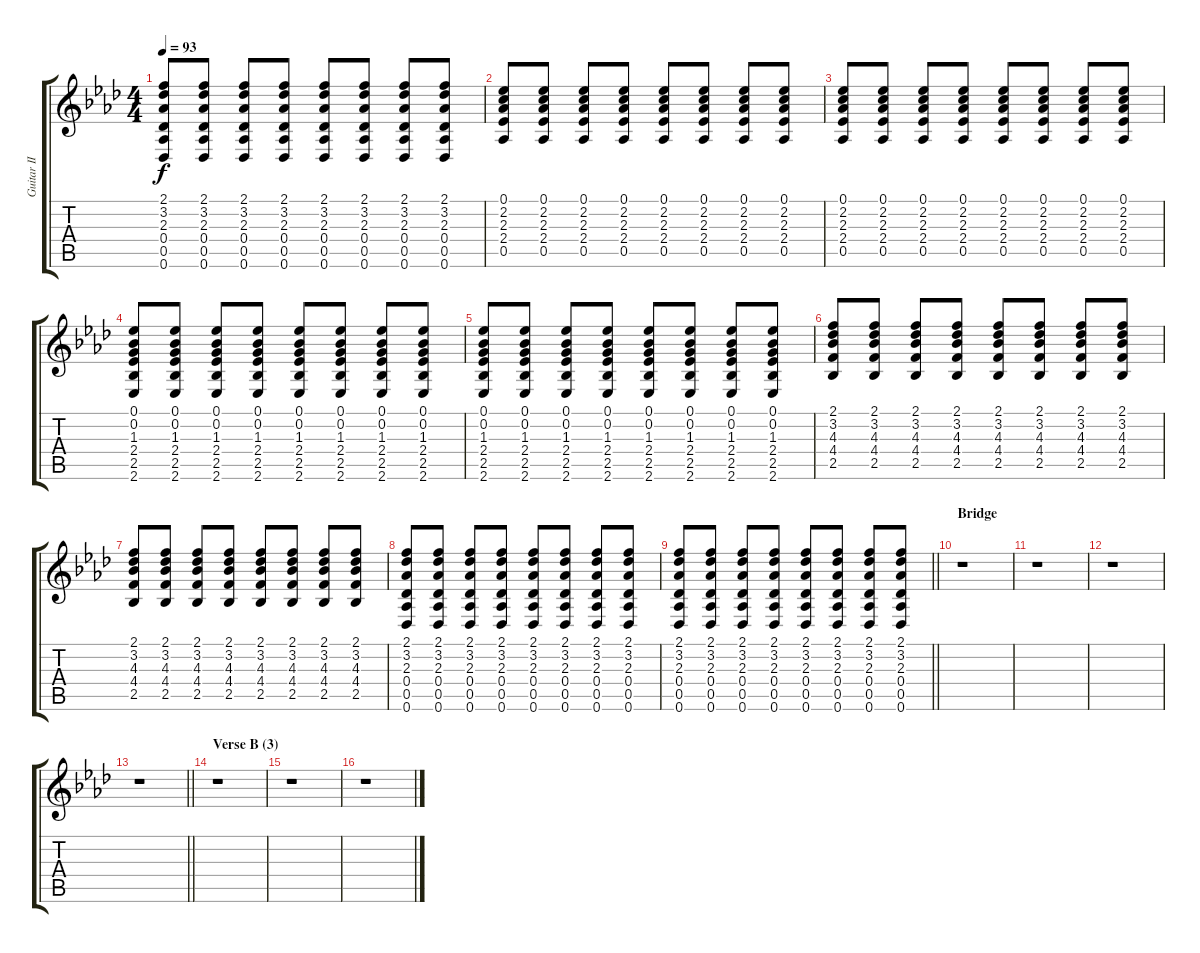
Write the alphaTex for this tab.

\track ("Guitar II" "Guitar II") {instrument overdrivenguitar}
\staff {score tabs}
\tuning (Eb4 Bb3 Gb3 Db3 Ab2 Db2) {hide}
\ts (4 4)
\tempo 93
\clef g2
\ks ab
(2.1 3.2 2.3 0.4 0.5 0.6).8{dy f} (2.1 3.2 2.3 0.4 0.5 0.6).8 (2.1 3.2 2.3 0.4 0.5 0.6).8 (2.1 3.2 2.3 0.4 0.5 0.6).8 (2.1 3.2 2.3 0.4 0.5 0.6).8 (2.1 3.2 2.3 0.4 0.5 0.6).8 (2.1 3.2 2.3 0.4 0.5 0.6).8 (2.1 3.2 2.3 0.4 0.5 0.6).8 |
(0.1 2.2 2.3 2.4 0.5).8 (0.1 2.2 2.3 2.4 0.5).8 (0.1 2.2 2.3 2.4 0.5).8 (0.1 2.2 2.3 2.4 0.5).8 (0.1 2.2 2.3 2.4 0.5).8 (0.1 2.2 2.3 2.4 0.5).8 (0.1 2.2 2.3 2.4 0.5).8 (0.1 2.2 2.3 2.4 0.5).8 |
(0.1 2.2 2.3 2.4 0.5).8 (0.1 2.2 2.3 2.4 0.5).8 (0.1 2.2 2.3 2.4 0.5).8 (0.1 2.2 2.3 2.4 0.5).8 (0.1 2.2 2.3 2.4 0.5).8 (0.1 2.2 2.3 2.4 0.5).8 (0.1 2.2 2.3 2.4 0.5).8 (0.1 2.2 2.3 2.4 0.5).8 |
(0.1 0.2 1.3 2.4 2.5 2.6).8 (0.1 0.2 1.3 2.4 2.5 2.6).8 (0.1 0.2 1.3 2.4 2.5 2.6).8 (0.1 0.2 1.3 2.4 2.5 2.6).8 (0.1 0.2 1.3 2.4 2.5 2.6).8 (0.1 0.2 1.3 2.4 2.5 2.6).8 (0.1 0.2 1.3 2.4 2.5 2.6).8 (0.1 0.2 1.3 2.4 2.5 2.6).8 |
(0.1 0.2 1.3 2.4 2.5 2.6).8 (0.1 0.2 1.3 2.4 2.5 2.6).8 (0.1 0.2 1.3 2.4 2.5 2.6).8 (0.1 0.2 1.3 2.4 2.5 2.6).8 (0.1 0.2 1.3 2.4 2.5 2.6).8 (0.1 0.2 1.3 2.4 2.5 2.6).8 (0.1 0.2 1.3 2.4 2.5 2.6).8 (0.1 0.2 1.3 2.4 2.5 2.6).8 |
(2.1 3.2 4.3 4.4 2.5).8 (2.1 3.2 4.3 4.4 2.5).8 (2.1 3.2 4.3 4.4 2.5).8 (2.1 3.2 4.3 4.4 2.5).8 (2.1 3.2 4.3 4.4 2.5).8 (2.1 3.2 4.3 4.4 2.5).8 (2.1 3.2 4.3 4.4 2.5).8 (2.1 3.2 4.3 4.4 2.5).8 |
(2.1 3.2 4.3 4.4 2.5).8 (2.1 3.2 4.3 4.4 2.5).8 (2.1 3.2 4.3 4.4 2.5).8 (2.1 3.2 4.3 4.4 2.5).8 (2.1 3.2 4.3 4.4 2.5).8 (2.1 3.2 4.3 4.4 2.5).8 (2.1 3.2 4.3 4.4 2.5).8 (2.1 3.2 4.3 4.4 2.5).8 |
(2.1 3.2 2.3 0.4 0.5 0.6).8 (2.1 3.2 2.3 0.4 0.5 0.6).8 (2.1 3.2 2.3 0.4 0.5 0.6).8 (2.1 3.2 2.3 0.4 0.5 0.6).8 (2.1 3.2 2.3 0.4 0.5 0.6).8 (2.1 3.2 2.3 0.4 0.5 0.6).8 (2.1 3.2 2.3 0.4 0.5 0.6).8 (2.1 3.2 2.3 0.4 0.5 0.6).8 |
\barLineRight lightlight
(2.1 3.2 2.3 0.4 0.5 0.6).8 (2.1 3.2 2.3 0.4 0.5 0.6).8 (2.1 3.2 2.3 0.4 0.5 0.6).8 (2.1 3.2 2.3 0.4 0.5 0.6).8 (2.1 3.2 2.3 0.4 0.5 0.6).8 (2.1 3.2 2.3 0.4 0.5 0.6).8 (2.1 3.2 2.3 0.4 0.5 0.6).8 (2.1 3.2 2.3 0.4 0.5 0.6).8 |
\section ("" "Bridge")
r.1 |
r.1 |
r.1 |
\barLineRight lightlight
r.1 |
\section ("" "Verse B (3)")
r.1 |
r.1 |
r.1
